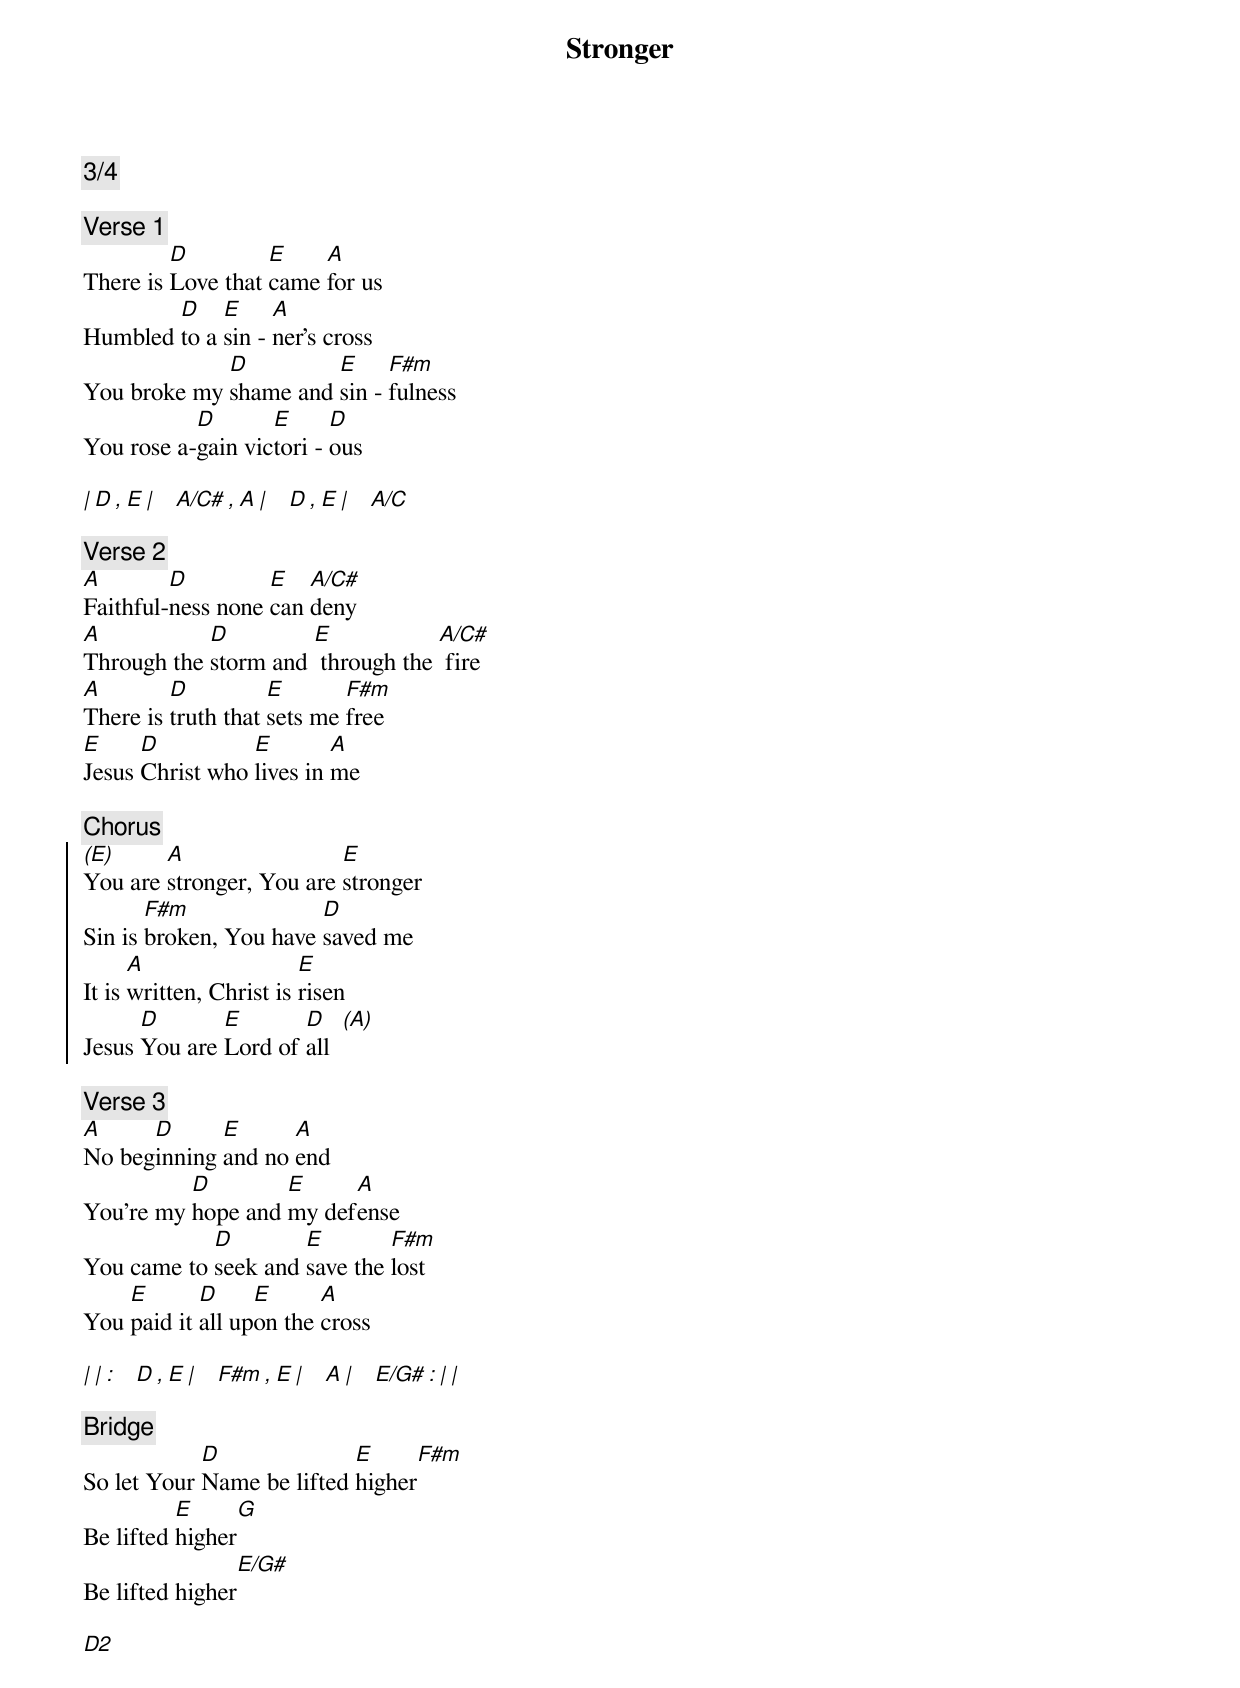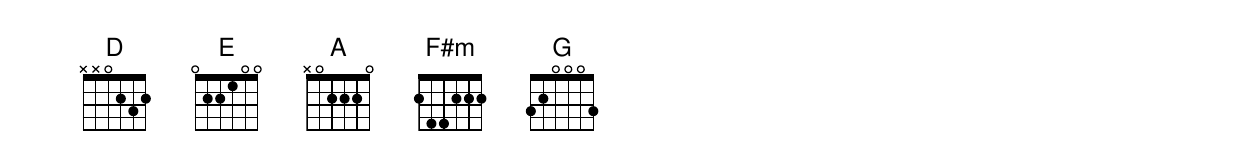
{t:Stronger}

{c:3/4}

{c:Verse 1}
There is [D]Love that [E]came [A]for us
Humbled [D]to a [E]sin - [A]ner's cross
You broke my [D]shame and [E]sin - [F#m]fulness
You rose a-[D]gain vic[E]tori - [D]ous

[|][D][,][E][|]   [A/C#][,][A][|]   [D][,][E][|]   [A/C]

{c:Verse 2}
[A]Faithful-[D]ness none [E]can [A/C#]deny
[A]Through the [D]storm and [E] through the [A/C#] fire
[A]There is [D]truth that [E]sets me [F#m]free
[E]Jesus [D]Christ who [E]lives in [A]me

{c:Chorus}
{soc}
[(E)]You are [A]stronger, You are [E]stronger
Sin is [F#m]broken, You have [D]saved me
It is [A]written, Christ is [E]risen
Jesus [D]You are [E]Lord of [D]all  [(A)]
{eoc}

{c:Verse 3}
[A]No beg[D]inning [E]and no [A]end
You're my [D]hope and [E]my def[A]ense
You came to [D]seek and [E]save the [F#m]lost
You [E]paid it [D]all up[E]on the [A]cross

[|][|][:]   [D][,][E][|]   [F#m][,][E][|]   [A][|]   [E/G#][:][|][|]

{c:Bridge}
So let Your [D]Name be lifted [E]higher[F#m]
Be lifted [E]higher[G]
Be lifted higher[E/G#]

[D2]
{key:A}
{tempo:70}
